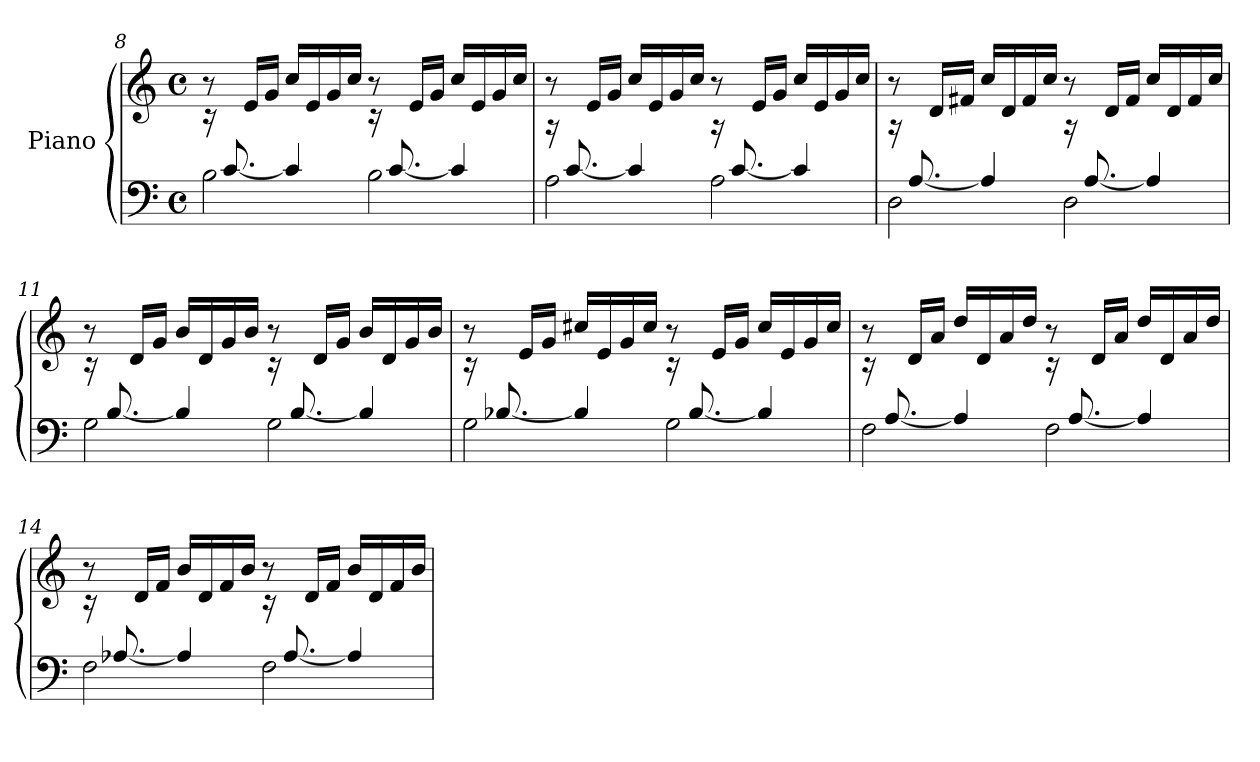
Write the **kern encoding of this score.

**kern	**kern
*part1	*part1
*staff2	*staff1
*I"Piano	*
*clefF4	*clefG2
*k[]	*k[]
*M4/4	*M4/4
*met(c)	*met(c)
=8	=8
*^	*
2B\	16rff	8r
.	[8.c/	.
.	.	16e/LL
.	.	16g/JJ
.	4c/]	16cc/LL
.	.	16e/
.	.	16g/
.	.	16cc/JJ
2B\	16rff	8r
.	[8.c/	.
.	.	16e/LL
.	.	16g/JJ
.	4c/]	16cc/LL
.	.	16e/
.	.	16g/
.	.	16cc/JJ
=9	=9	=9
2A\	16rdd	8r
.	[8.c/	.
.	.	16e/LL
.	.	16g/JJ
.	4c/]	16cc/LL
.	.	16e/
.	.	16g/
.	.	16cc/JJ
2A\	16rdd	8r
.	[8.c/	.
.	.	16e/LL
.	.	16g/JJ
.	4c/]	16cc/LL
.	.	16e/
.	.	16g/
.	.	16cc/JJ
!!LO:LB:g=z
=10	=10	=10
2D\	16rdd	8r
.	[8.A/	.
.	.	16d/LL
.	.	16f#X/JJ
.	4A/]	16cc/LL
.	.	16d/
.	.	16f#/
.	.	16cc/JJ
2D\	16rdd	8r
.	[8.A/	.
.	.	16d/LL
.	.	16f#/JJ
.	4A/]	16cc/LL
.	.	16d/
.	.	16f#/
.	.	16cc/JJ
=11	=11	=11
2G\	16rdd	8r
.	[8.B/	.
.	.	16d/LL
.	.	16g/JJ
.	4B/]	16b/LL
.	.	16d/
.	.	16g/
.	.	16b/JJ
2G\	16rdd	8r
.	[8.B/	.
.	.	16d/LL
.	.	16g/JJ
.	4B/]	16b/LL
.	.	16d/
.	.	16g/
.	.	16b/JJ
=12	=12	=12
2G\	16rdd	8r
.	[8.B-X/	.
.	.	16e/LL
.	.	16g/JJ
.	4B-/]	16cc#X/LL
.	.	16e/
.	.	16g/
.	.	16cc#/JJ
2G\	16rdd	8r
.	[8.B-/	.
.	.	16e/LL
.	.	16g/JJ
.	4B-/]	16cc#/LL
.	.	16e/
.	.	16g/
.	.	16cc#/JJ
!!LO:LB:g=z
=13	=13	=13
2F\	16rdd	8r
.	[8.A/	.
.	.	16d/LL
.	.	16a/JJ
.	4A/]	16dd/LL
.	.	16d/
.	.	16a/
.	.	16dd/JJ
2F\	16rdd	8r
.	[8.A/	.
.	.	16d/LL
.	.	16a/JJ
.	4A/]	16dd/LL
.	.	16d/
.	.	16a/
.	.	16dd/JJ
=14	=14	=14
2F\	16rdd	8r
.	[8.A-X/	.
.	.	16d/LL
.	.	16f/JJ
.	4A-/]	16b/LL
.	.	16d/
.	.	16f/
.	.	16b/JJ
2F\	16rdd	8r
.	[8.A-/	.
.	.	16d/LL
.	.	16f/JJ
.	4A-/]	16b/LL
.	.	16d/
.	.	16f/
.	.	16b/JJ
*v	*v	*
=	=
*-	*-
